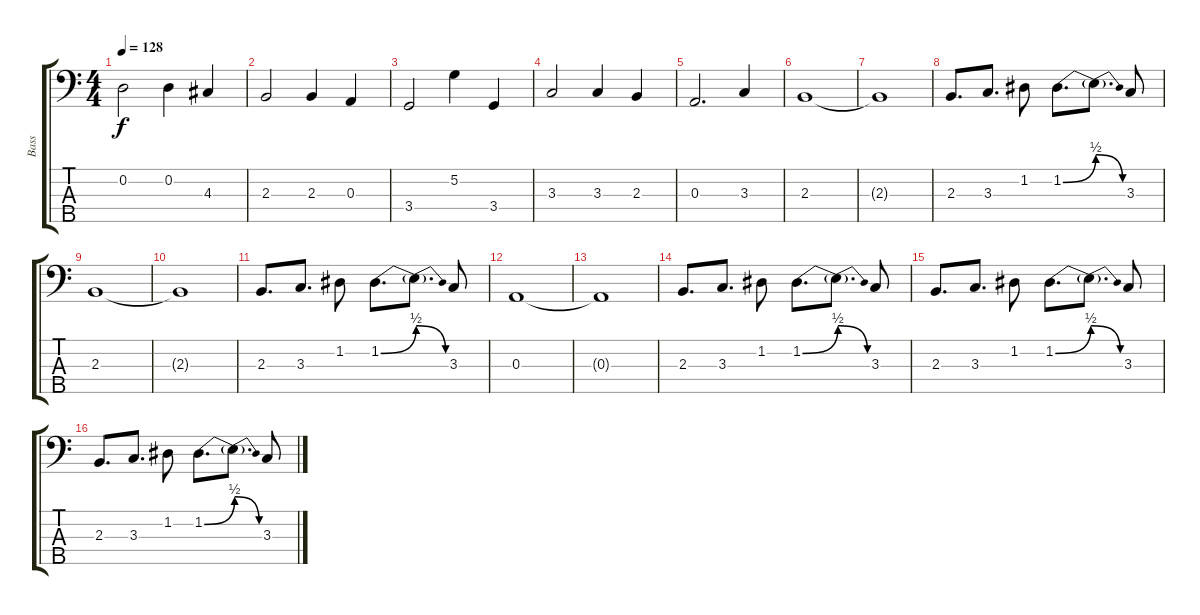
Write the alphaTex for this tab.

\track ("Bass" "Bass") {instrument electricbassfinger}
\staff {score tabs}
\tuning (G2 D2 A1 E1 B0) {hide}
\ts (4 4)
\tempo 128
\clef f4
\ks c
0.2.2{dy f} 0.2.4 4.3.4 |
2.3.2 2.3.4 0.3.4 |
3.4.2 5.2.4 3.4.4 |
3.3.2 3.3.4 2.3.4 |
0.3.2{d} 3.3.4 |
2.3.1 |
2.3{t}.1 |
2.3.8{d} 3.3.8{d} 1.2.8 1.2{be (bend 0 0 60 2)}.8{d} 1.2{be (release 0 2 60 0) t}.8{d} 3.3.8 |
2.3.1 |
2.3{t}.1 |
2.3.8{d} 3.3.8{d} 1.2.8 1.2{be (bend 0 0 60 2)}.8{d} 1.2{be (release 0 2 60 0) t}.8{d} 3.3.8 |
0.3.1 |
0.3{t}.1 |
2.3.8{d} 3.3.8{d} 1.2.8 1.2{be (bend 0 0 60 2)}.8{d} 1.2{be (release 0 2 60 0) t}.8{d} 3.3.8 |
2.3.8{d} 3.3.8{d} 1.2.8 1.2{be (bend 0 0 60 2)}.8{d} 1.2{be (release 0 2 60 0) t}.8{d} 3.3.8 |
2.3.8{d} 3.3.8{d} 1.2.8 1.2{be (bend 0 0 60 2)}.8{d} 1.2{be (release 0 2 60 0) t}.8{d} 3.3.8
